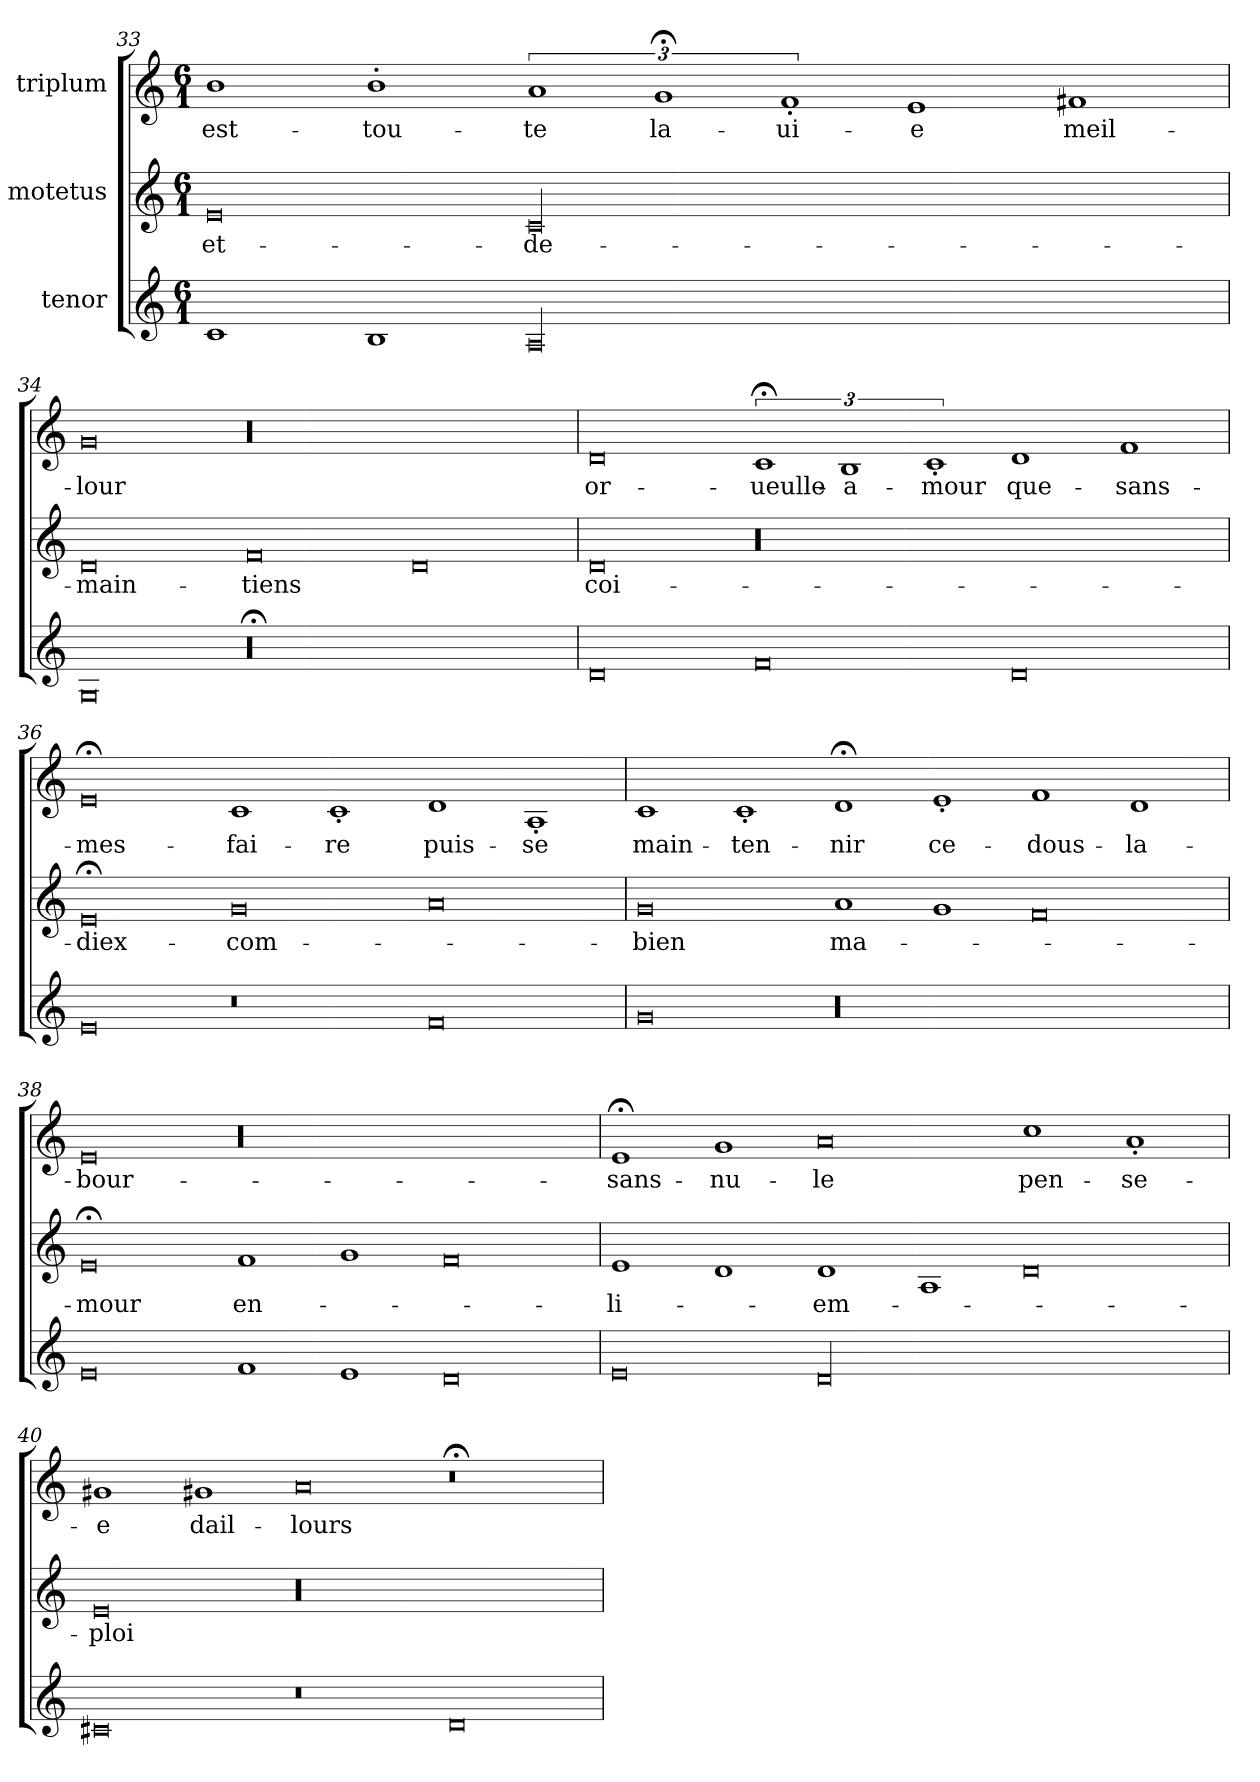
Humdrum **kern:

**kern	**kern	**text	**kern	**text
*part3	*part2	*part2	*part1	*part1
*staff3	*staff2	*staff2	*staff1	*staff1
*I"tenor	*I"motetus	*	*I"triplum	*
*clefG2	*clefG2	*	*clefG2	*
*k[]	*k[]	*	*k[]	*
*C:	*C:	*	*C:	*
*M6/1	*M6/1	*	*M6/1	*
=33	=33	=33	=33	=33
1c/	0e/	et-	1b\	est-
1B/	.	.	1b'\	tou-
00A/	00c/	de-	3%2a/	-te
.	.	.	3%2g;</	la-
.	.	.	3%2f'/	ui-
.	.	.	1e/	-e
.	.	.	1f#X/	meil-
=34	=34	=34	=34	=34
0G/	0d/	main-	0g/	-lour
00r;<	0f/	-tiens	00r	.
.	0d/	.	.	.
=35	=35	=35	=35	=35
0d/	0d/	coi-	0d/	or-
0f/	00r	.	3%2c;</	ueulle-
.	.	.	3%2B/	a-
.	.	.	3%2c'/	-mour
0d/	.	.	1d/	que-
.	.	.	1f/	sans-
!!LO:PB:g=z
=36	=36	=36	=36	=36
0e/	0e;</	diex-	0e;</	mes-
0r	0g/	com-	1c/	-fai-
.	.	.	1c'/	-re
0f/	0a/	.	1d/	puis-
.	.	.	1A'/	-se
=37	=37	=37	=37	=37
0g/	0g/	-bien	1c/	main-
.	.	.	1c'/	-ten-
00r	1a/	ma-	1d;</	-nir
.	1g/	.	1e'/	ce-
.	0f/	.	1f/	dous-
.	.	.	1d/	la-
=38	=38	=38	=38	=38
0e/	0e;</	-mour	0e/	bour-
1f/	1f/	en-	00r	.
1e/	1g/	.	.	.
0d/	0f/	.	.	.
=39	=39	=39	=39	=39
0e/	1e/	li-	1e;</	sans-
.	1d/	.	1g/	nu-
00d/	1d/	em-	0a/	-le
.	1A/	.	.	.
.	0d/	.	1cc\	pen-
.	.	.	1a'/	-se-
=40	=40	=40	=40	=40
0c#X/	0e/	-ploi	1g#X/	-e
.	.	.	1g#X/	dail-
0r	00r	.	0a/	-lours
0d/	.	.	0r;<	.
=	=	=	=	=
*-	*-	*-	*-	*-
